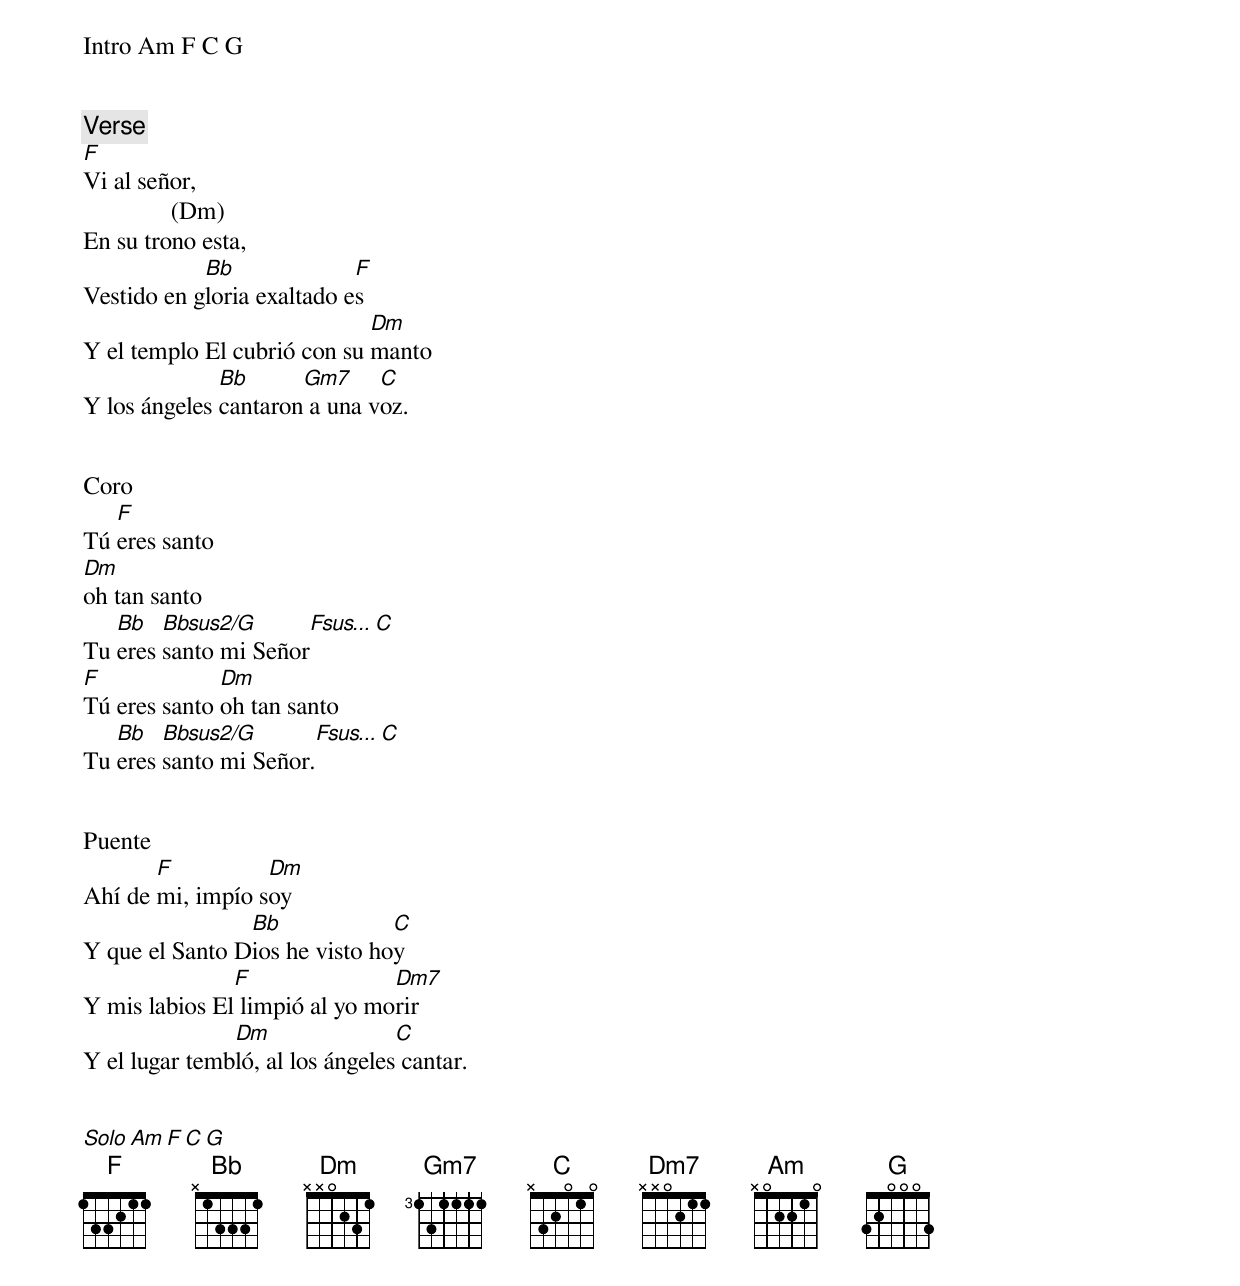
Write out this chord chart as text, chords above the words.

Intro Am F C G


Verse
F
Vi al señor,
              (Dm)
En su trono esta,
            Bb              F
Vestido en gloria exaltado es
                             Dm
Y el templo El cubrió con su manto
              Bb      Gm7     C
Y los ángeles cantaron a una voz.


Coro
   F
Tú eres santo
Dm
oh tan santo
   Bb   Bbsus2/G        Fsus...  C
Tu eres santo mi Señor
F             Dm
Tú eres santo oh tan santo
   Bb   Bbsus2/G        Fsus...  C
Tu eres santo mi Señor.


Puente
       F          Dm
Ahí de mi, impío soy
                Bb             C
Y que el Santo Dios he visto hoy
               F               Dm7
Y mis labios El limpió al yo morir
               Dm                C
Y el lugar tembló, al los ángeles cantar.


Solo Am F C G
